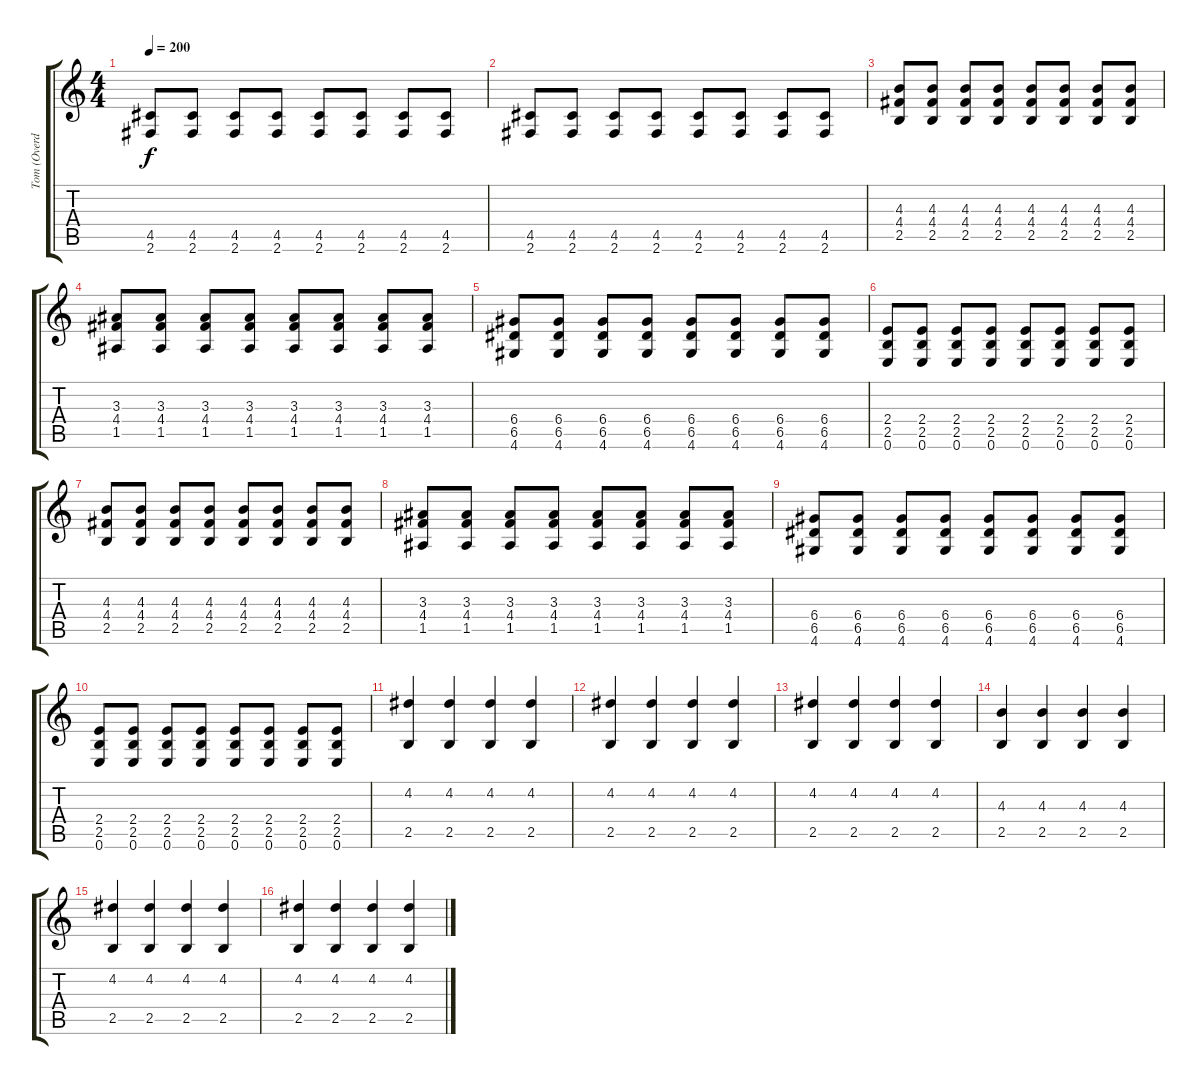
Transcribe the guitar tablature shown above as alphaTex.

\track ("Tom (Overdrive)" "Tom (Overd") {instrument overdrivenguitar}
\staff {score tabs}
\tuning (E4 B3 G3 D3 A2 E2) {hide}
\ts (4 4)
\tempo 200
\clef g2
\ks c
(4.5 2.6).8{dy f} (4.5 2.6).8 (4.5 2.6).8 (4.5 2.6).8 (4.5 2.6).8 (4.5 2.6).8 (4.5 2.6).8 (4.5 2.6).8 |
(4.5 2.6).8 (4.5 2.6).8 (4.5 2.6).8 (4.5 2.6).8 (4.5 2.6).8 (4.5 2.6).8 (4.5 2.6).8 (4.5 2.6).8 |
(4.3 4.4 2.5).8 (4.3 4.4 2.5).8 (4.3 4.4 2.5).8 (4.3 4.4 2.5).8 (4.3 4.4 2.5).8 (4.3 4.4 2.5).8 (4.3 4.4 2.5).8 (4.3 4.4 2.5).8 |
(3.3 4.4 1.5).8 (3.3 4.4 1.5).8 (3.3 4.4 1.5).8 (3.3 4.4 1.5).8 (3.3 4.4 1.5).8 (3.3 4.4 1.5).8 (3.3 4.4 1.5).8 (3.3 4.4 1.5).8 |
(6.4 6.5 4.6).8 (6.4 6.5 4.6).8 (6.4 6.5 4.6).8 (6.4 6.5 4.6).8 (6.4 6.5 4.6).8 (6.4 6.5 4.6).8 (6.4 6.5 4.6).8 (6.4 6.5 4.6).8 |
(2.4 2.5 0.6).8 (2.4 2.5 0.6).8 (2.4 2.5 0.6).8 (2.4 2.5 0.6).8 (2.4 2.5 0.6).8 (2.4 2.5 0.6).8 (2.4 2.5 0.6).8 (2.4 2.5 0.6).8 |
(4.3 4.4 2.5).8 (4.3 4.4 2.5).8 (4.3 4.4 2.5).8 (4.3 4.4 2.5).8 (4.3 4.4 2.5).8 (4.3 4.4 2.5).8 (4.3 4.4 2.5).8 (4.3 4.4 2.5).8 |
(3.3 4.4 1.5).8 (3.3 4.4 1.5).8 (3.3 4.4 1.5).8 (3.3 4.4 1.5).8 (3.3 4.4 1.5).8 (3.3 4.4 1.5).8 (3.3 4.4 1.5).8 (3.3 4.4 1.5).8 |
(6.4 6.5 4.6).8 (6.4 6.5 4.6).8 (6.4 6.5 4.6).8 (6.4 6.5 4.6).8 (6.4 6.5 4.6).8 (6.4 6.5 4.6).8 (6.4 6.5 4.6).8 (6.4 6.5 4.6).8 |
(2.4 2.5 0.6).8 (2.4 2.5 0.6).8 (2.4 2.5 0.6).8 (2.4 2.5 0.6).8 (2.4 2.5 0.6).8 (2.4 2.5 0.6).8 (2.4 2.5 0.6).8 (2.4 2.5 0.6).8 |
(4.2 2.5).4 (4.2 2.5).4 (4.2 2.5).4 (4.2 2.5).4 |
(4.2 2.5).4 (4.2 2.5).4 (4.2 2.5).4 (4.2 2.5).4 |
(4.2 2.5).4 (4.2 2.5).4 (4.2 2.5).4 (4.2 2.5).4 |
(4.3 2.5).4 (4.3 2.5).4 (4.3 2.5).4 (4.3 2.5).4 |
(4.2 2.5).4 (4.2 2.5).4 (4.2 2.5).4 (4.2 2.5).4 |
(4.2 2.5).4 (4.2 2.5).4 (4.2 2.5).4 (4.2 2.5).4
